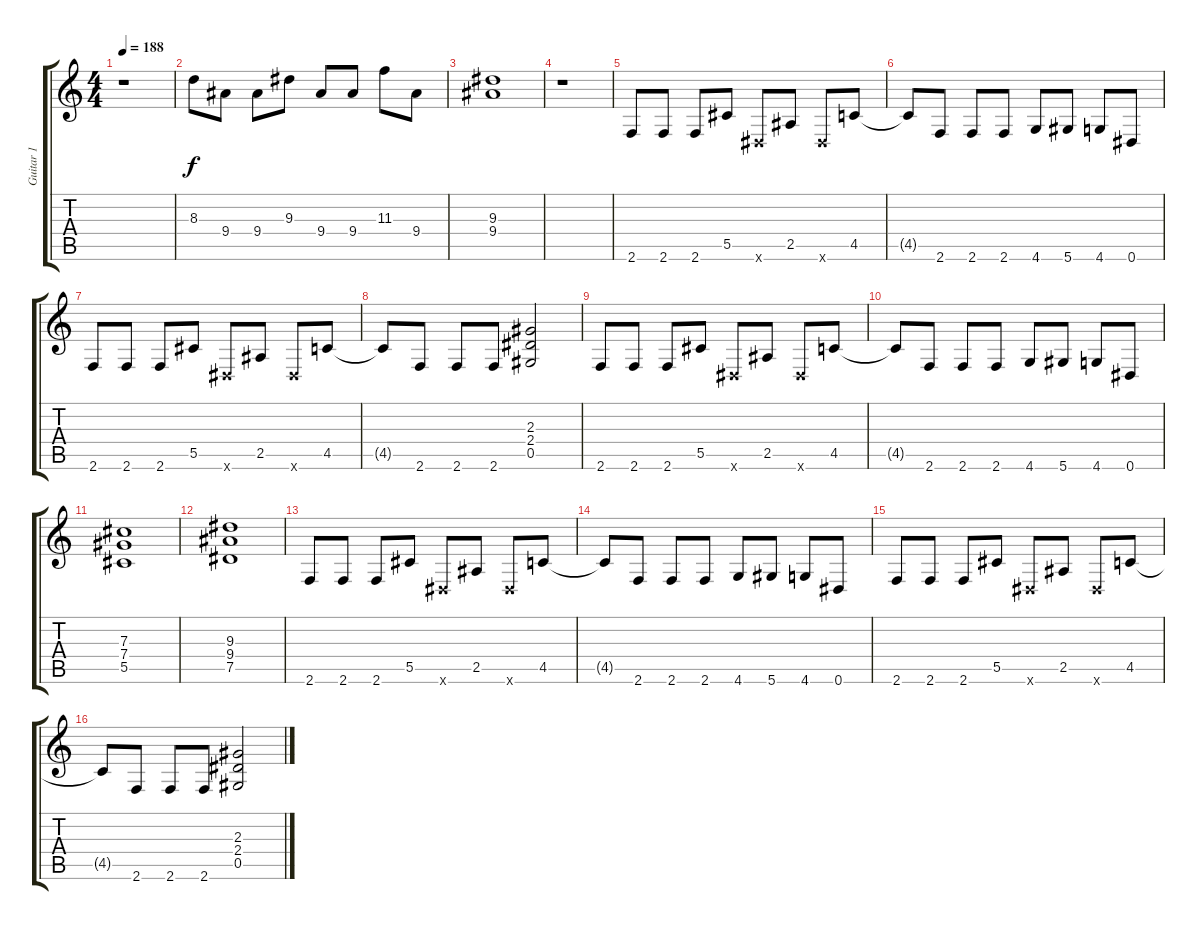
\track ("Guitar 1" "Guitar 1") {instrument distortionguitar}
\staff {score tabs}
\tuning (Eb4 Bb3 Gb3 Db3 Ab2 Eb2) {hide}
\ts (4 4)
\tempo 188
\clef g2
\ks c
r.1{dy f} |
8.3.8 9.4.8 9.4.8 9.3.8 9.4.8 9.4.8 11.3.8 9.4.8 |
(9.3 9.4).1 |
r.1 |
2.6.8 2.6.8 2.6.8 5.5.8 0.6{x}.8 2.5.8 0.6{x}.8 4.5.8 |
4.5{t}.8 2.6.8 2.6.8 2.6.8 4.6.8 5.6.8 4.6.8 0.6.8 |
2.6.8 2.6.8 2.6.8 5.5.8 0.6{x}.8 2.5.8 0.6{x}.8 4.5.8 |
4.5{t}.8 2.6.8 2.6.8 2.6.8 (2.3 2.4 0.5).2 |
2.6.8 2.6.8 2.6.8 5.5.8 0.6{x}.8 2.5.8 0.6{x}.8 4.5.8 |
4.5{t}.8 2.6.8 2.6.8 2.6.8 4.6.8 5.6.8 4.6.8 0.6.8 |
(7.3 7.4 5.5).1 |
(9.3 9.4 7.5).1 |
2.6.8 2.6.8 2.6.8 5.5.8 0.6{x}.8 2.5.8 0.6{x}.8 4.5.8 |
4.5{t}.8 2.6.8 2.6.8 2.6.8 4.6.8 5.6.8 4.6.8 0.6.8 |
2.6.8 2.6.8 2.6.8 5.5.8 0.6{x}.8 2.5.8 0.6{x}.8 4.5.8 |
4.5{t}.8 2.6.8 2.6.8 2.6.8 (2.3 2.4 0.5).2
